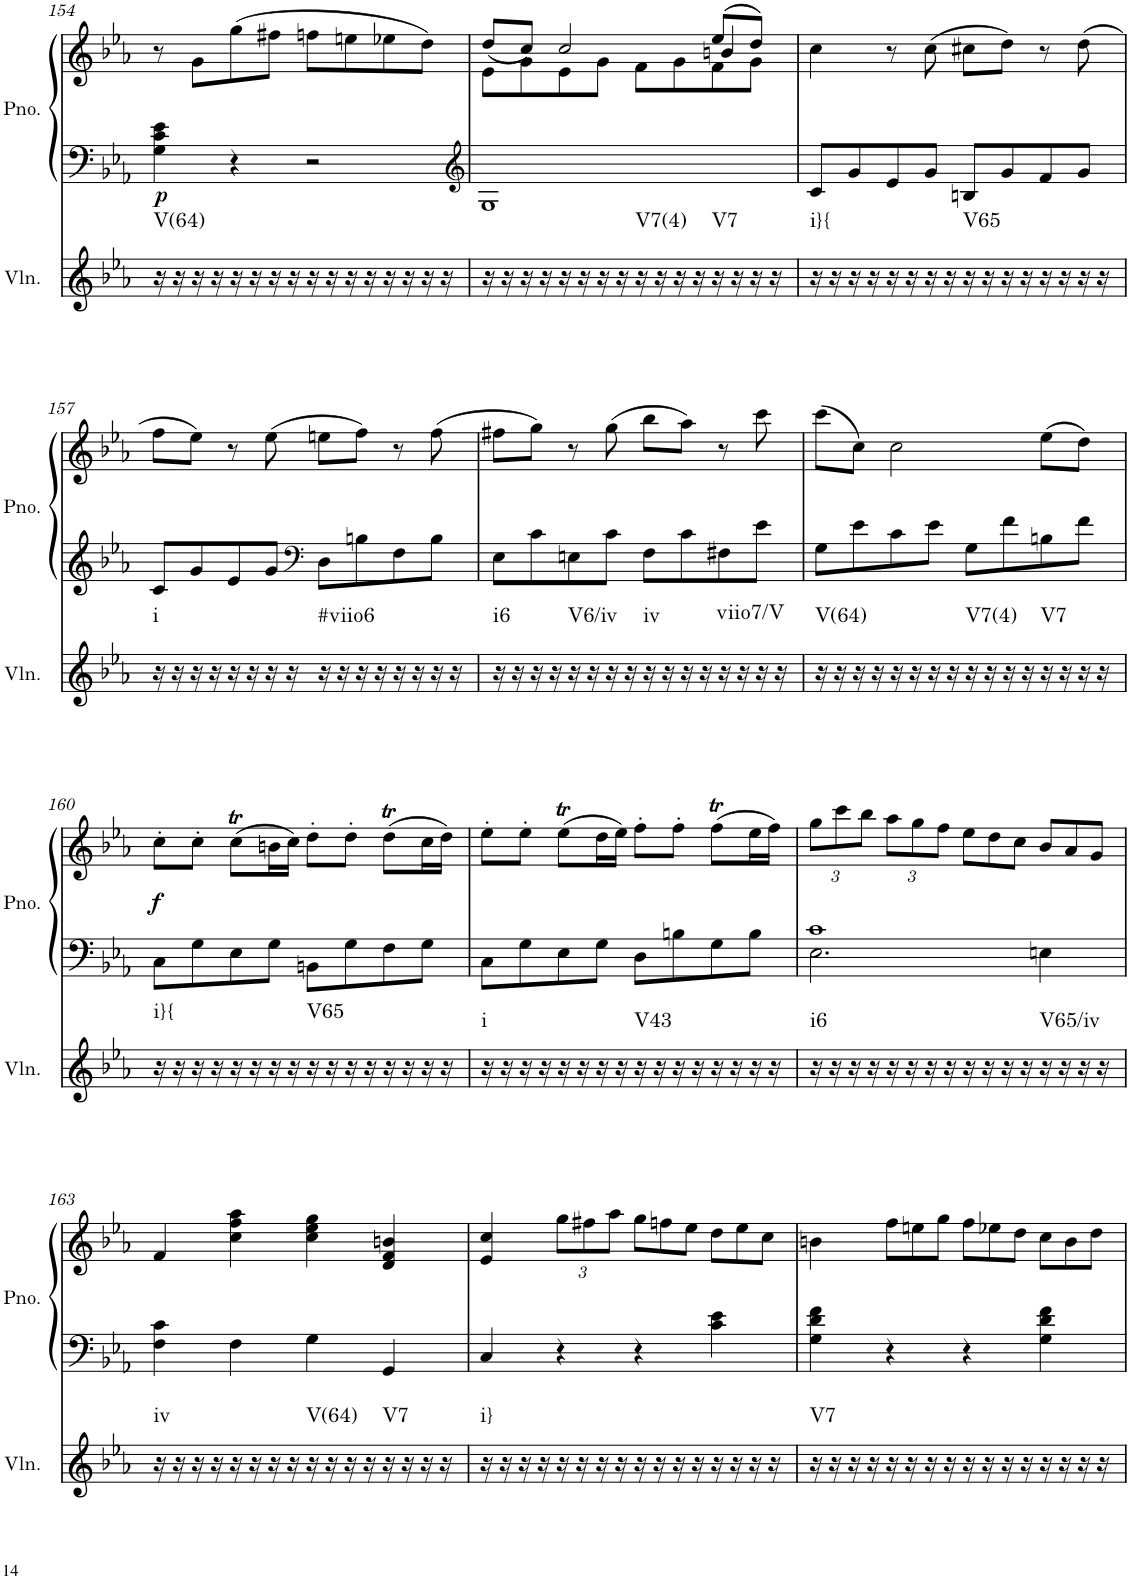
**kern	**harte	**kern	**kern	**dynam
*part2	*part2	*part1	*part1	*part1
*staff3	*	*staff2	*staff1	*staff1/2
*I"Violin	*	*I"Piano	*	*
*I'Vln.	*	*I'Pno.	*	*
!!LO:PB:g=z
*clefG2	*	*clefF4	*clefG2	*
*k[b-e-a-]	*	*k[b-e-a-]	*k[b-e-a-]	*
*M4/4	*	*M4/4	*M4/4	*
*met(c)	*	*met(c)	*met(c)	*
=154	=154	=154	=154	=154
!	!LO:H:kt=V(64)	!	!	!LO:DY:b=2
16r	N	4G\ 4c\ 4e-\	8r	p
16r	.	.	.	.
16r	.	.	8g\L	.
16r	.	.	.	.
16r	.	4r	(8gg\	.
16r	.	.	.	.
16r	.	.	8ff#X\J	.
16r	.	.	.	.
16r	.	2r	8ffn\L	.
16r	.	.	.	.
16r	.	.	8een\	.
16r	.	.	.	.
16r	.	.	8ee-X\	.
16r	.	.	.	.
16r	.	.	8dd\J)	.
16r	.	.	.	.
=155	=155	=155	=155	=155
*	*	*clefG2	*	*
*	*	*	*^	*
*	*	*	*	*^	*
16r	.	1G	(8dd/L	2.ryy	8e-\L	.
16r	.	.	.	.	.	.
16r	.	.	8cc/J)	.	8g\	.
16r	.	.	.	.	.	.
16r	.	.	2cc/	.	8e-\	.
16r	.	.	.	.	.	.
16r	.	.	.	.	8g\J	.
16r	.	.	.	.	.	.
!	!LO:H:kt=V7(4)	!	!	!	!	!
16r	N	.	.	.	8f\L	.
16r	.	.	.	.	.	.
16r	.	.	.	.	8g\	.
16r	.	.	.	.	.	.
!	!LO:H:kt=V7	!	!	!	!	!
16r	N	.	(8ee-/L	4bn/	8f\	.
16r	.	.	.	.	.	.
16r	.	.	8dd/J)	.	8g\J	.
16r	.	.	.	.	.	.
*	*	*	*v	*v	*v	*
=156	=156	=156	=156	=156
!	!LO:H:kt=i}{	!	!	!
16r	N	8c/L	4cc\	.
16r	.	.	.	.
16r	.	8g/	.	.
16r	.	.	.	.
16r	.	8e-/	8r	.
16r	.	.	.	.
16r	.	8g/J	(8cc\	.
16r	.	.	.	.
!	!LO:H:kt=V65	!	!	!
16r	N	8Bn/L	8cc#X\L	.
16r	.	.	.	.
16r	.	8g/	8dd\J)	.
16r	.	.	.	.
16r	.	8f/	8r	.
16r	.	.	.	.
16r	.	8g/J	(8dd\	.
16r	.	.	.	.
!!LO:LB:g=z
=157	=157	=157	=157	=157
!	!LO:H:kt=i	!	!	!
16r	N	8c/L	8ff\L	.
16r	.	.	.	.
16r	.	8g/	8ee-\J)	.
16r	.	.	.	.
16r	.	8e-/	8r	.
16r	.	.	.	.
16r	.	8g/J	(8ee-\	.
16r	.	.	.	.
*	*	*clefF4	*	*
!	!LO:H:kt=#viio6	!	!	!
16r	N	8D\L	8een\L	.
16r	.	.	.	.
16r	.	8Bn\	8ff\J)	.
16r	.	.	.	.
16r	.	8F\	8r	.
16r	.	.	.	.
16r	.	8B\J	(8ff\	.
16r	.	.	.	.
=158	=158	=158	=158	=158
!	!LO:H:kt=i6	!	!	!
16r	N	8E-\L	8ff#X\L	.
16r	.	.	.	.
16r	.	8c\	8gg\J)	.
16r	.	.	.	.
!	!LO:H:kt=V6/iv	!	!	!
16r	N	8En\	8r	.
16r	.	.	.	.
16r	.	8c\J	(8gg\	.
16r	.	.	.	.
!	!LO:H:kt=iv	!	!	!
16r	N	8F\L	8bb-\L	.
16r	.	.	.	.
16r	.	8c\	8aa-\J)	.
16r	.	.	.	.
!	!LO:H:kt=viio7/V	!	!	!
16r	N	8F#X\	8r	.
16r	.	.	.	.
16r	.	8e-\J	8ccc\	.
16r	.	.	.	.
=159	=159	=159	=159	=159
!	!LO:H:kt=V(64)	!	!	!
16r	N	8G\L	(8ccc\L	.
16r	.	.	.	.
16r	.	8e-\	8cc\J)	.
16r	.	.	.	.
16r	.	8c\	2cc\	.
16r	.	.	.	.
16r	.	8e-\J	.	.
16r	.	.	.	.
!	!LO:H:kt=V7(4)	!	!	!
16r	N	8G\L	.	.
16r	.	.	.	.
16r	.	8f\	.	.
16r	.	.	.	.
!	!LO:H:kt=V7	!	!	!
16r	N	8Bn\	(8ee-\L	.
16r	.	.	.	.
16r	.	8f\J	8dd\J)	.
16r	.	.	.	.
!!LO:LB:g=z
=160	=160	=160	=160	=160
!	!LO:H:kt=i}{	!	!	!LO:DY:b
16r	N	8C\L	8cc'\L	f
16r	.	.	.	.
16r	.	8G\	8cc'\J	.
16r	.	.	.	.
16r	.	8E-\	(8ccT\L	.
16r	.	.	.	.
16r	.	8G\J	16bn\L	.
16r	.	.	16cc\JJ)	.
!	!LO:H:kt=V65	!	!	!
16r	N	8BBn\L	8dd'\L	.
16r	.	.	.	.
16r	.	8G\	8dd'\J	.
16r	.	.	.	.
16r	.	8F\	(8ddt\L	.
16r	.	.	.	.
16r	.	8G\J	16cc\L	.
16r	.	.	16dd\JJ)	.
=161	=161	=161	=161	=161
!	!LO:H:kt=i	!	!	!
16r	N	8C\L	8ee-'\L	.
16r	.	.	.	.
16r	.	8G\	8ee-'\J	.
16r	.	.	.	.
16r	.	8E-\	(8ee-T\L	.
16r	.	.	.	.
16r	.	8G\J	16dd\L	.
16r	.	.	16ee-\JJ)	.
!	!LO:H:kt=V43	!	!	!
16r	N	8D\L	8ff'\L	.
16r	.	.	.	.
16r	.	8Bn\	8ff'\J	.
16r	.	.	.	.
16r	.	8G\	(8ffT\L	.
16r	.	.	.	.
16r	.	8B\J	16ee-\L	.
16r	.	.	16ff\JJ)	.
=162	=162	=162	=162	=162
*	*	*^	*	*
*	*	*	*	*Xbrackettup	*
!	!LO:H:kt=i6	!	!	!	!
16r	N	1c	2.E-\	12gg\L	.
16r	.	.	.	.	.
.	.	.	.	12ccc\	.
16r	.	.	.	.	.
.	.	.	.	12bb-\J	.
16r	.	.	.	.	.
16r	.	.	.	12aa-\L	.
16r	.	.	.	.	.
.	.	.	.	12gg\	.
16r	.	.	.	.	.
.	.	.	.	12ff\J	.
16r	.	.	.	.	.
*	*	*	*	*Xtuplet	*
16r	.	.	.	12ee-\L	.
16r	.	.	.	.	.
.	.	.	.	12dd\	.
16r	.	.	.	.	.
.	.	.	.	12cc\J	.
16r	.	.	.	.	.
!	!LO:H:kt=V65/iv	!	!	!	!
16r	N	.	4En\	12b-/L	.
16r	.	.	.	.	.
.	.	.	.	12a-/	.
16r	.	.	.	.	.
.	.	.	.	12g/J	.
16r	.	.	.	.	.
*	*	*v	*v	*	*
!!LO:LB:g=z
=163	=163	=163	=163	=163
!	!LO:H:kt=iv	!	!	!
16r	N	4F\ 4c\	4f/	.
16r	.	.	.	.
16r	.	.	.	.
16r	.	.	.	.
16r	.	4F\	4cc\ 4ff\ 4aa-\	.
16r	.	.	.	.
16r	.	.	.	.
16r	.	.	.	.
!	!LO:H:kt=V(64)	!	!	!
16r	N	4G\	4cc\ 4ee-\ 4gg\	.
16r	.	.	.	.
16r	.	.	.	.
16r	.	.	.	.
!	!LO:H:kt=V7	!	!	!
16r	N	4GG/	4d/ 4f/ 4bn/	.
16r	.	.	.	.
16r	.	.	.	.
16r	.	.	.	.
=164	=164	=164	=164	=164
!	!LO:H:kt=i}	!	!	!
16r	N	4C/	4e-/ 4cc/	.
16r	.	.	.	.
16r	.	.	.	.
16r	.	.	.	.
*	*	*	*tuplet	*
16r	.	4r	12gg\L	.
16r	.	.	.	.
.	.	.	12ff#X\	.
16r	.	.	.	.
.	.	.	12aa-\J	.
16r	.	.	.	.
*	*	*	*Xtuplet	*
16r	.	4r	12gg\L	.
16r	.	.	.	.
.	.	.	12ffn\	.
16r	.	.	.	.
.	.	.	12ee-\J	.
16r	.	.	.	.
16r	.	4c\ 4e-\	12dd\L	.
16r	.	.	.	.
.	.	.	12ee-\	.
16r	.	.	.	.
.	.	.	12cc\J	.
16r	.	.	.	.
=165	=165	=165	=165	=165
!	!LO:H:kt=V7	!	!	!
16r	N	4G\ 4d\ 4f\	4bn\	.
16r	.	.	.	.
16r	.	.	.	.
16r	.	.	.	.
16r	.	4r	12ff\L	.
16r	.	.	.	.
.	.	.	12een\	.
16r	.	.	.	.
.	.	.	12gg\J	.
16r	.	.	.	.
16r	.	4r	12ff\L	.
16r	.	.	.	.
.	.	.	12ee-X\	.
16r	.	.	.	.
.	.	.	12dd\J	.
16r	.	.	.	.
16r	.	4G\ 4d\ 4f\	12cc\L	.
16r	.	.	.	.
.	.	.	12b\	.
16r	.	.	.	.
.	.	.	12dd\J	.
16r	.	.	.	.
=	=	=	=	=
*-	*-	*-	*-	*-
